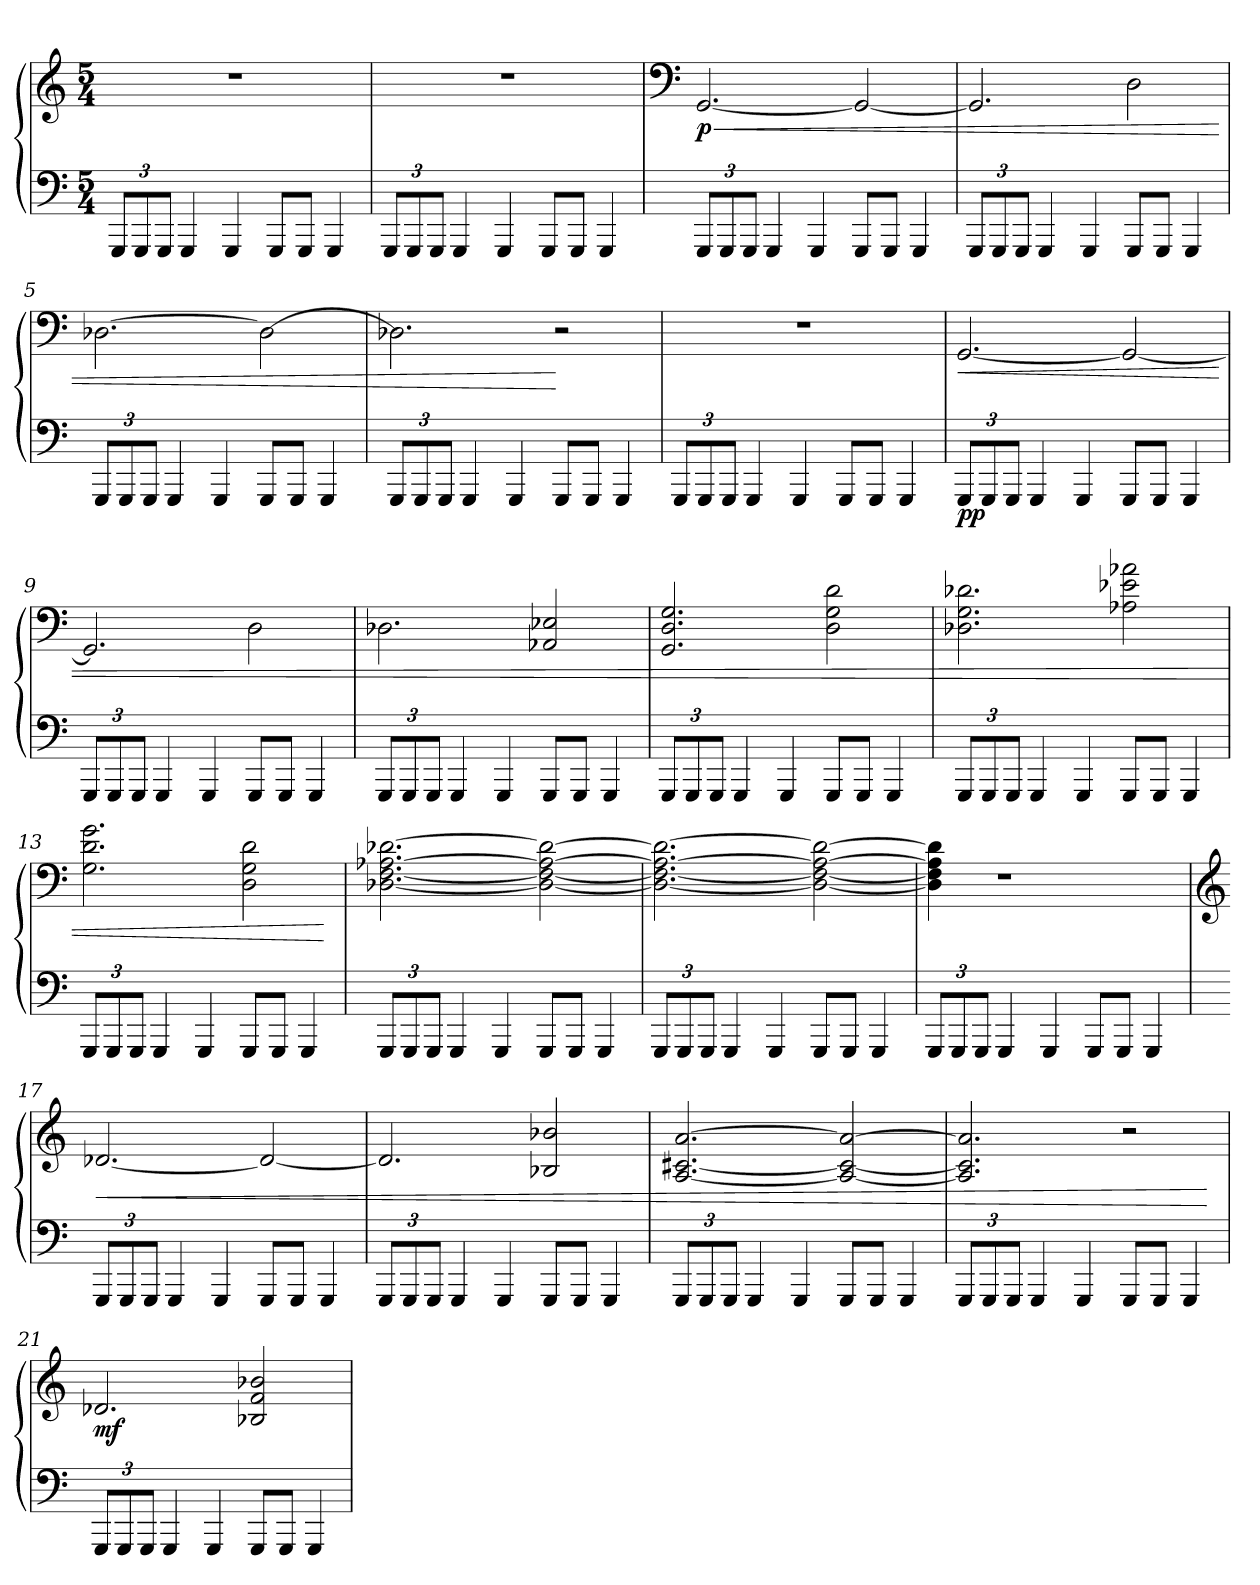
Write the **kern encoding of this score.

**kern	**kern	**dynam
*part1	*part1	*part1
*staff2	*staff1	*staff1/2
*clefF4	*clefG2	*
*k[]	*k[]	*
*M5/4	*M5/4	*
*Xbrackettup	*	*
=1	=1	=1
!	!	!LO:DY:b=2
!	!	!LO:DY:n=1:a
12GGG/L	4%5r	p M.M. = 160
12GGG/	.	.
12GGG/J	.	.
4GGG/	.	.
4GGG/	.	.
8GGG/L	.	.
8GGG/J	.	.
4GGG/	.	.
=2	=2	=2
12GGG/L	4%5r	.
12GGG/	.	.
12GGG/J	.	.
4GGG/	.	.
4GGG/	.	.
8GGG/L	.	.
8GGG/J	.	.
4GGG/	.	.
=3	=3	=3
*	*clefF4	*
!	!	!LO:HP:b
!	!	!LO:DY:n=1:b
12GGG/L	[2.GG/	< p
12GGG/	.	.
12GGG/J	.	.
4GGG/	.	.
4GGG/	.	.
8GGG/L	2GG/_	.
8GGG/J	.	.
4GGG/	.	.
!!LO:LB:g=z
=4	=4	=4
12GGG/L	2.GG/]	.
12GGG/	.	.
12GGG/J	.	.
4GGG/	.	.
4GGG/	.	.
8GGG/L	2D\	.
8GGG/J	.	.
4GGG/	.	.
=5	=5	=5
12GGG/L	[2.D-X\	.
12GGG/	.	.
12GGG/J	.	.
4GGG/	.	.
4GGG/	.	.
8GGG/L	2D-\_	.
8GGG/J	.	.
4GGG/	.	.
=6	=6	=6
12GGG/L	2.D-X\]	.
12GGG/	.	.
12GGG/J	.	.
4GGG/	.	.
4GGG/	.	.
8GGG/L	2r	[
8GGG/J	.	.
4GGG/	.	.
=7	=7	=7
12GGG/L	4%5r	.
12GGG/	.	.
12GGG/J	.	.
4GGG/	.	.
4GGG/	.	.
8GGG/L	.	.
8GGG/J	.	.
4GGG/	.	.
!!LO:LB:g=z
=8	=8	=8
!	!	!LO:HP:b
!	!	!LO:DY:n=1:b=2
!	!	!LO:DY:n=2:b
12GGG/L	[2.GG/	< p p
12GGG/	.	.
12GGG/J	.	.
4GGG/	.	.
4GGG/	.	.
8GGG/L	2GG/_	.
8GGG/J	.	.
4GGG/	.	.
=9	=9	=9
12GGG/L	2.GG/]	.
12GGG/	.	.
12GGG/J	.	.
4GGG/	.	.
4GGG/	.	.
8GGG/L	2D\	.
8GGG/J	.	.
4GGG/	.	.
=10	=10	=10
12GGG/L	2.D-X\	.
12GGG/	.	.
12GGG/J	.	.
4GGG/	.	.
4GGG/	.	.
8GGG/L	2AA-X/ 2E-X/	.
8GGG/J	.	.
4GGG/	.	.
=11	=11	=11
12GGG/L	2.GG/ 2.D/ 2.G/	.
12GGG/	.	.
12GGG/J	.	.
4GGG/	.	.
4GGG/	.	.
8GGG/L	2D\ 2G\ 2d\	.
8GGG/J	.	.
4GGG/	.	.
!!LO:LB:g=z
=12	=12	=12
12GGG/L	2.D-X\ 2.G\ 2.d-X\	.
12GGG/	.	.
12GGG/J	.	.
4GGG/	.	.
4GGG/	.	.
8GGG/L	2A-X\ 2e-X\ 2a-X\	.
8GGG/J	.	.
4GGG/	.	.
=13	=13	=13
12GGG/L	2.G\ 2.d\ 2.g\	.
12GGG/	.	.
12GGG/J	.	.
4GGG/	.	.
4GGG/	.	.
8GGG/L	2D\ 2G\ 2d\	.
8GGG/J	.	.
4GGG/	.	.
.	.	[
=14	=14	=14
!	!	!LO:DY:b=2
!	!	!LO:DY:n=1:b
12GGG/L	[2.D-X\ [2.F\ [2.A-X\ [2.d-X\	mp mf
12GGG/	.	.
12GGG/J	.	.
4GGG/	.	.
4GGG/	.	.
8GGG/L	2D-_\ 2F_\ 2A-_\ 2d-_\	.
8GGG/J	.	.
4GGG/	.	.
!!LO:LB:g=z
=15	=15	=15
12GGG/L	2.D-_\ 2.F_\ 2.A-_\ 2.d-_\	.
12GGG/	.	.
12GGG/J	.	.
4GGG/	.	.
4GGG/	.	.
8GGG/L	2D-_\ 2F_\ 2A-_\ 2d-_\	.
8GGG/J	.	.
4GGG/	.	.
=16	=16	=16
12GGG/L	4D-]\ 4F]\ 4A-]\ 4d-]\	.
12GGG/	.	.
12GGG/J	.	.
4GGG/	1r	.
4GGG/	.	.
8GGG/L	.	.
8GGG/J	.	.
4GGG/	.	.
=17	=17	=17
*	*clefG2	*
!	!	!LO:HP:b
!	!	!LO:DY:n=1:b=2
!	!	!LO:DY:n=2:b
12GGG/L	[2.d-X/	< mp mf
12GGG/	.	.
12GGG/J	.	.
4GGG/	.	.
4GGG/	.	.
8GGG/L	2d-/_	.
8GGG/J	.	.
4GGG/	.	.
=18	=18	=18
12GGG/L	2.d-/]	.
12GGG/	.	.
12GGG/J	.	.
4GGG/	.	.
4GGG/	.	.
8GGG/L	2B-X/ 2b-X/	.
8GGG/J	.	.
4GGG/	.	.
!!LO:PB:g=z
=19	=19	=19
12GGG/L	[2.A/ [2.c#X/ [2.a/	.
12GGG/	.	.
12GGG/J	.	.
4GGG/	.	.
4GGG/	.	.
8GGG/L	2A_/ 2c#_/ 2a_/	.
8GGG/J	.	.
4GGG/	.	.
=20	=20	=20
12GGG/L	2.A]/ 2.c#]/ 2.a]/	.
12GGG/	.	.
12GGG/J	.	.
4GGG/	.	.
4GGG/	.	.
8GGG/L	2r	.
8GGG/J	.	.
4GGG/	.	.
.	.	[
=21	=21	=21
!	!	!LO:DY:b
12GGG/L	2.d-X/	mf
12GGG/	.	.
12GGG/J	.	.
4GGG/	.	.
4GGG/	.	.
8GGG/L	2B-X/ 2f/ 2b-X/	.
8GGG/J	.	.
4GGG/	.	.
=	=	=
*-	*-	*-
